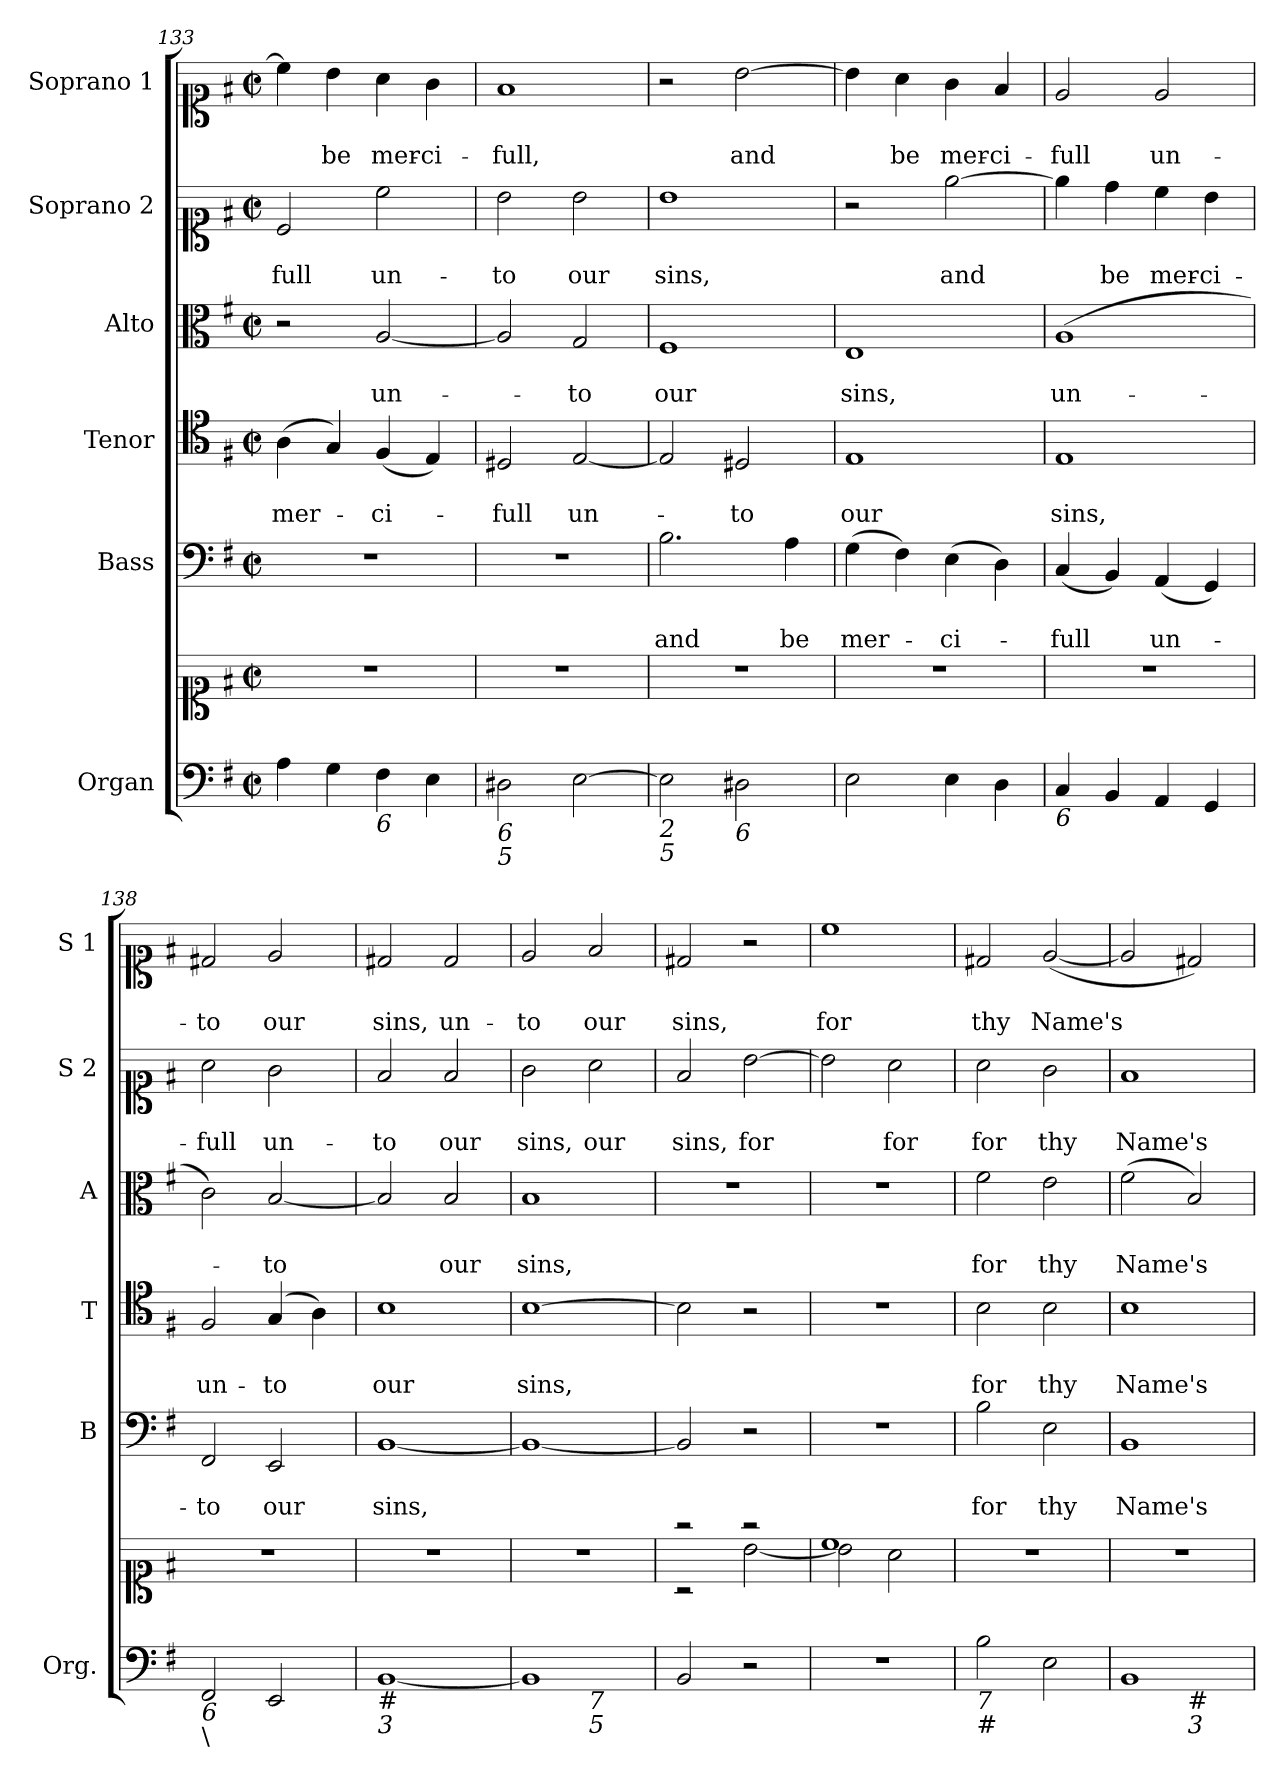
**kern	**kern	**kern	**text	**text	**kern	**text	**text	**kern	**text	**text	**kern	**text	**text	**kern	**text	**text
*part6	*part6	*part5	*part5	*part5	*part4	*part4	*part4	*part3	*part3	*part3	*part2	*part2	*part2	*part1	*part1	*part1
*staff7	*staff6	*staff5	*staff5	*staff5	*staff4	*staff4	*staff4	*staff3	*staff3	*staff3	*staff2	*staff2	*staff2	*staff1	*staff1	*staff1
*I"Organ	*	*I"Bass	*	*	*I"Tenor	*	*	*I"Alto	*	*	*I"Soprano 2	*	*	*I"Soprano 1	*	*
*I'Org.	*	*I'B	*	*	*I'T	*	*	*I'A	*	*	*I'S 2	*	*	*I'S 1	*	*
*clefF4	*clefC1	*clefF4	*	*	*clefC4	*	*	*clefC3	*	*	*clefC1	*	*	*clefC1	*	*
*k[f#]	*k[f#]	*k[f#]	*	*	*k[f#]	*	*	*k[f#]	*	*	*k[f#]	*	*	*k[f#]	*	*
*e:	*e:	*e:	*	*	*e:	*	*	*e:	*	*	*e:	*	*	*e:	*	*
*M2/2	*M2/2	*M2/2	*	*	*M2/2	*	*	*M2/2	*	*	*M2/2	*	*	*M2/2	*	*
*met(c|)	*met(c|)	*met(c|)	*	*	*met(c|)	*	*	*met(c|)	*	*	*met(c|)	*	*	*met(c|)	*	*
=133	=133	=133	=133	=133	=133	=133	=133	=133	=133	=133	=133	=133	=133	=133	=133	=133
!	!	!	!	!	!	!	!LO:LY:b	!	!	!	!	!	!LO:LY:b	!	!	!
4A\	1r	1r	.	.	(>4A\	.	mer-	2r	.	.	2c/	.	-full	4cc\]	.	.
!	!	!	!	!	!	!	!	!	!	!	!	!	!	!	!	!LO:LY:b
4G\	.	.	.	.	4G/)	.	.	.	.	.	.	.	.	4b\	.	be
!LO:TX:b:i:t=6	!	!	!	!	!	!	!	!	!	!	!	!	!	!	!	!
!	!	!	!	!	!	!	!LO:LY:b	!	!	!LO:LY:b	!	!	!LO:LY:b	!	!	!LO:LY:b
4F#\	.	.	.	.	(<4F#/	.	-ci-	[2A/	.	un-	2cc\	.	un-	4a\	.	mer-
!	!	!	!	!	!	!	!	!	!	!	!	!	!	!	!	!LO:LY:b
4E\	.	.	.	.	4E/)	.	.	.	.	.	.	.	.	4g\	.	-ci-
=134	=134	=134	=134	=134	=134	=134	=134	=134	=134	=134	=134	=134	=134	=134	=134	=134
!LO:TX:b:i:t=6	!	!	!	!	!	!	!	!	!	!	!	!	!	!	!	!
!LO:TX:b:i:t=5	!	!	!	!	!	!	!	!	!	!	!	!	!	!	!	!
!	!	!	!	!	!	!	!LO:LY:b	!	!	!	!	!	!LO:LY:b	!	!	!LO:LY:b
2D#X\	1r	1r	.	.	2D#X/	.	-full	2A/]	.	.	2b\	.	-to	1f#	.	-full,
!	!	!	!	!	!	!	!LO:LY:b	!	!	!LO:LY:b	!	!	!LO:LY:b	!	!	!
[2E\	.	.	.	.	[2E/	.	un-	2G/	.	-to	2b\	.	our	.	.	.
=135	=135	=135	=135	=135	=135	=135	=135	=135	=135	=135	=135	=135	=135	=135	=135	=135
!LO:TX:b:i:t=2	!	!	!	!	!	!	!	!	!	!	!	!	!	!	!	!
!LO:TX:b:i:t=5	!	!	!	!	!	!	!	!	!	!	!	!	!	!	!	!
!	!	!	!	!LO:LY:b	!	!	!	!	!	!LO:LY:b	!	!	!LO:LY:b	!	!	!
2E\]	1r	2.B\	.	and	2E/]	.	.	1F#	.	our	1b	.	sins,	2r	.	.
!LO:TX:b:i:t=6	!	!	!	!	!	!	!	!	!	!	!	!	!	!	!	!
!	!	!	!	!	!	!	!LO:LY:b	!	!	!	!	!	!	!	!	!LO:LY:b
2D#X\	.	.	.	.	2D#X/	.	-to	.	.	.	.	.	.	[2b\	.	and
!	!	!	!	!LO:LY:b	!	!	!	!	!	!	!	!	!	!	!	!
.	.	4A\	.	be	.	.	.	.	.	.	.	.	.	.	.	.
!!LO:PB:g=z
=136	=136	=136	=136	=136	=136	=136	=136	=136	=136	=136	=136	=136	=136	=136	=136	=136
!	!	!	!	!LO:LY:b	!	!	!LO:LY:b	!	!	!LO:LY:b	!	!	!	!	!	!
2E\	1r	(>4G\	.	mer-	1E	.	our	1E	.	sins,	2r	.	.	4b\]	.	.
!	!	!	!	!	!	!	!	!	!	!	!	!	!	!	!	!LO:LY:b
.	.	4F#\)	.	.	.	.	.	.	.	.	.	.	.	4a\	.	be
!	!	!	!	!LO:LY:b	!	!	!	!	!	!	!	!	!LO:LY:b	!	!	!LO:LY:b
4E\	.	(>4E\	.	-ci-	.	.	.	.	.	.	[2ee\	.	and	4g\	.	mer-
!	!	!	!	!	!	!	!	!	!	!	!	!	!	!	!	!LO:LY:b
4D\	.	4D\)	.	.	.	.	.	.	.	.	.	.	.	4f#/	.	-ci-
=137	=137	=137	=137	=137	=137	=137	=137	=137	=137	=137	=137	=137	=137	=137	=137	=137
!LO:TX:b:i:t=6	!	!	!	!	!	!	!	!	!	!	!	!	!	!	!	!
!	!	!	!	!LO:LY:b	!	!	!LO:LY:b	!	!	!LO:LY:b	!	!	!	!	!	!LO:LY:b
4C/	1r	(<4C/	.	-full	1E	.	sins,	(>1A	.	un-	4ee\]	.	.	2e/	.	-full
!	!	!	!	!	!	!	!	!	!	!	!	!	!LO:LY:b	!	!	!
4BB/	.	4BB/)	.	.	.	.	.	.	.	.	4dd\	.	be	.	.	.
!	!	!	!	!LO:LY:b	!	!	!	!	!	!	!	!	!LO:LY:b	!	!	!LO:LY:b
4AA/	.	(<4AA/	.	un-	.	.	.	.	.	.	4cc\	.	mer-	2e/	.	un-
!	!	!	!	!	!	!	!	!	!	!	!	!	!LO:LY:b	!	!	!
4GG/	.	4GG/)	.	.	.	.	.	.	.	.	4b\	.	-ci-	.	.	.
=138	=138	=138	=138	=138	=138	=138	=138	=138	=138	=138	=138	=138	=138	=138	=138	=138
!LO:TX:b:i:t=6	!	!	!	!	!	!	!	!	!	!	!	!	!	!	!	!
!LO:TX:b:t=\	!	!	!	!	!	!	!	!	!	!	!	!	!	!	!	!
!	!	!	!	!LO:LY:b	!	!	!LO:LY:b	!	!	!	!	!	!LO:LY:b	!	!	!LO:LY:b
2FF#/	1r	2FF#/	.	-to	2F#/	.	un-	2c\)	.	.	2a\	.	-full	2d#X/	.	-to
!	!	!	!	!LO:LY:b	!	!	!LO:LY:b	!	!	!LO:LY:b	!	!	!LO:LY:b	!	!	!LO:LY:b
2EE/	.	2EE/	.	our	(4G/	.	-to	[2B/	.	-to	2g\	.	un-	2e/	.	our
.	.	.	.	.	4A\)	.	.	.	.	.	.	.	.	.	.	.
=139	=139	=139	=139	=139	=139	=139	=139	=139	=139	=139	=139	=139	=139	=139	=139	=139
!LO:TX:b:t=#	!	!	!	!	!	!	!	!	!	!	!	!	!	!	!	!
!LO:TX:b:i:t=3	!	!	!	!	!	!	!	!	!	!	!	!	!	!	!	!
!	!	!	!	!LO:LY:b	!	!	!LO:LY:b	!	!	!	!	!	!LO:LY:b	!	!	!LO:LY:b
[1BB	1r	[1BB	.	sins,	1B	.	our	2B/]	.	.	2f#/	.	-to	2d#X/	.	sins,
!	!	!	!	!	!	!	!	!	!	!LO:LY:b	!	!	!LO:LY:b	!	!	!LO:LY:b
.	.	.	.	.	.	.	.	2B/	.	our	2f#/	.	our	2d#/	.	un-
=140	=140	=140	=140	=140	=140	=140	=140	=140	=140	=140	=140	=140	=140	=140	=140	=140
!LO:TX:b:i:t=6	!	!	!	!	!	!	!	!	!	!	!	!	!	!	!	!
!LO:TX:b:i:t=4	!	!	!	!	!	!	!	!	!	!	!	!	!	!	!	!
!	!	!	!	!	!	!	!LO:LY:b	!	!	!LO:LY:b	!	!	!LO:LY:b	!	!	!LO:LY:b
*^	*	*	*	*	*	*	*	*	*	*	*	*	*	*	*	*
1BB]	2ryy	1r	1BB_	.	.	[1B	.	sins,	1B	.	sins,	2g\	.	sins,	2e/	.	-to
!	!LO:TX:b:i:t=7	!	!	!	!	!	!	!	!	!	!	!	!	!	!	!	!
!	!LO:TX:b:i:t=5	!	!	!	!	!	!	!	!	!	!	!	!	!	!	!	!
!	!	!	!	!	!	!	!	!	!	!	!	!	!	!LO:LY:b	!	!	!LO:LY:b
.	2ryy	.	.	.	.	.	.	.	.	.	.	2a\	.	our	2f#/	.	our
=141	=141	=141	=141	=141	=141	=141	=141	=141	=141	=141	=141	=141	=141	=141	=141	=141	=141
*	*	*^	*	*	*	*	*	*	*	*	*	*	*	*	*	*	*
!LO:TX:b:t=#	!	!	!	!	!	!	!	!	!	!	!	!	!	!	!	!	!	!
!LO:TX:b:i:t=3	!	!	!	!	!	!	!	!	!	!	!	!	!	!	!	!	!	!
!	!	!	!	!	!	!	!	!	!	!	!	!	!	!	!LO:LY:b	!	!	!LO:LY:b
*v	*v	*	*	*	*	*	*	*	*	*	*	*	*	*	*	*	*	*
2BB/	2rff	2rA	2BB/]	.	.	2B\]	.	.	1r	.	.	2f#/	.	sins,	2d#X/	.	sins,
!	!	!	!	!	!	!	!	!	!	!	!	!	!	!LO:LY:b	!	!	!
2r	2rff	[<2b\	2r	.	.	2r	.	.	.	.	.	[2b\	.	for	2r	.	.
=142	=142	=142	=142	=142	=142	=142	=142	=142	=142	=142	=142	=142	=142	=142	=142	=142	=142
!	!	!	!	!	!	!	!	!	!	!	!	!	!	!	!	!	!LO:LY:b
1r	1cc	2b\]	1r	.	.	1r	.	.	1r	.	.	2b\]	.	.	1cc	.	for
!	!	!	!	!	!	!	!	!	!	!	!	!	!	!LO:LY:b	!	!	!
.	.	2a\	.	.	.	.	.	.	.	.	.	2a\	.	for	.	.	.
!!LO:LB:g=z
=143	=143	=143	=143	=143	=143	=143	=143	=143	=143	=143	=143	=143	=143	=143	=143	=143	=143
!LO:TX:b:i:t=7	!	!	!	!	!	!	!	!	!	!	!	!	!	!	!	!	!
!LO:TX:b:t=#	!	!	!	!	!	!	!	!	!	!	!	!	!	!	!	!	!
!	!	!	!	!	!LO:LY:b	!	!	!LO:LY:b	!	!	!LO:LY:b	!	!	!LO:LY:b	!	!	!LO:LY:b
*	*v	*v	*	*	*	*	*	*	*	*	*	*	*	*	*	*	*
2B\	1r	2B\	.	for	2B\	.	for	2f#\	.	for	2a\	.	for	2d#X/	.	thy
!	!	!	!	!LO:LY:b	!	!	!LO:LY:b	!	!	!LO:LY:b	!	!	!LO:LY:b	!	!	!LO:LY:b
2E\	.	2E\	.	thy	2B\	.	thy	2e\	.	thy	2g\	.	thy	(<[2e/	.	Name's
=144	=144	=144	=144	=144	=144	=144	=144	=144	=144	=144	=144	=144	=144	=144	=144	=144
!LO:TX:b:i:t=4	!	!	!	!	!	!	!	!	!	!	!	!	!	!	!	!
!	!	!	!	!LO:LY:b	!	!	!LO:LY:b	!	!	!LO:LY:b	!	!	!LO:LY:b	!	!	!
*^	*	*	*	*	*	*	*	*	*	*	*	*	*	*	*	*
1BB	2ryy	1r	1BB	.	Name's	1B	.	Name's	(>2f#\	.	Name's	1f#	.	Name's	2e/]	.	.
!	!LO:TX:b:t=#	!	!	!	!	!	!	!	!	!	!	!	!	!	!	!	!
!	!LO:TX:b:i:t=3	!	!	!	!	!	!	!	!	!	!	!	!	!	!	!	!
.	2ryy	.	.	.	.	.	.	.	2B/)	.	.	.	.	.	2d#X/)	.	.
*v	*v	*	*	*	*	*	*	*	*	*	*	*	*	*	*	*	*
=	=	=	=	=	=	=	=	=	=	=	=	=	=	=	=	=
*-	*-	*-	*-	*-	*-	*-	*-	*-	*-	*-	*-	*-	*-	*-	*-	*-
